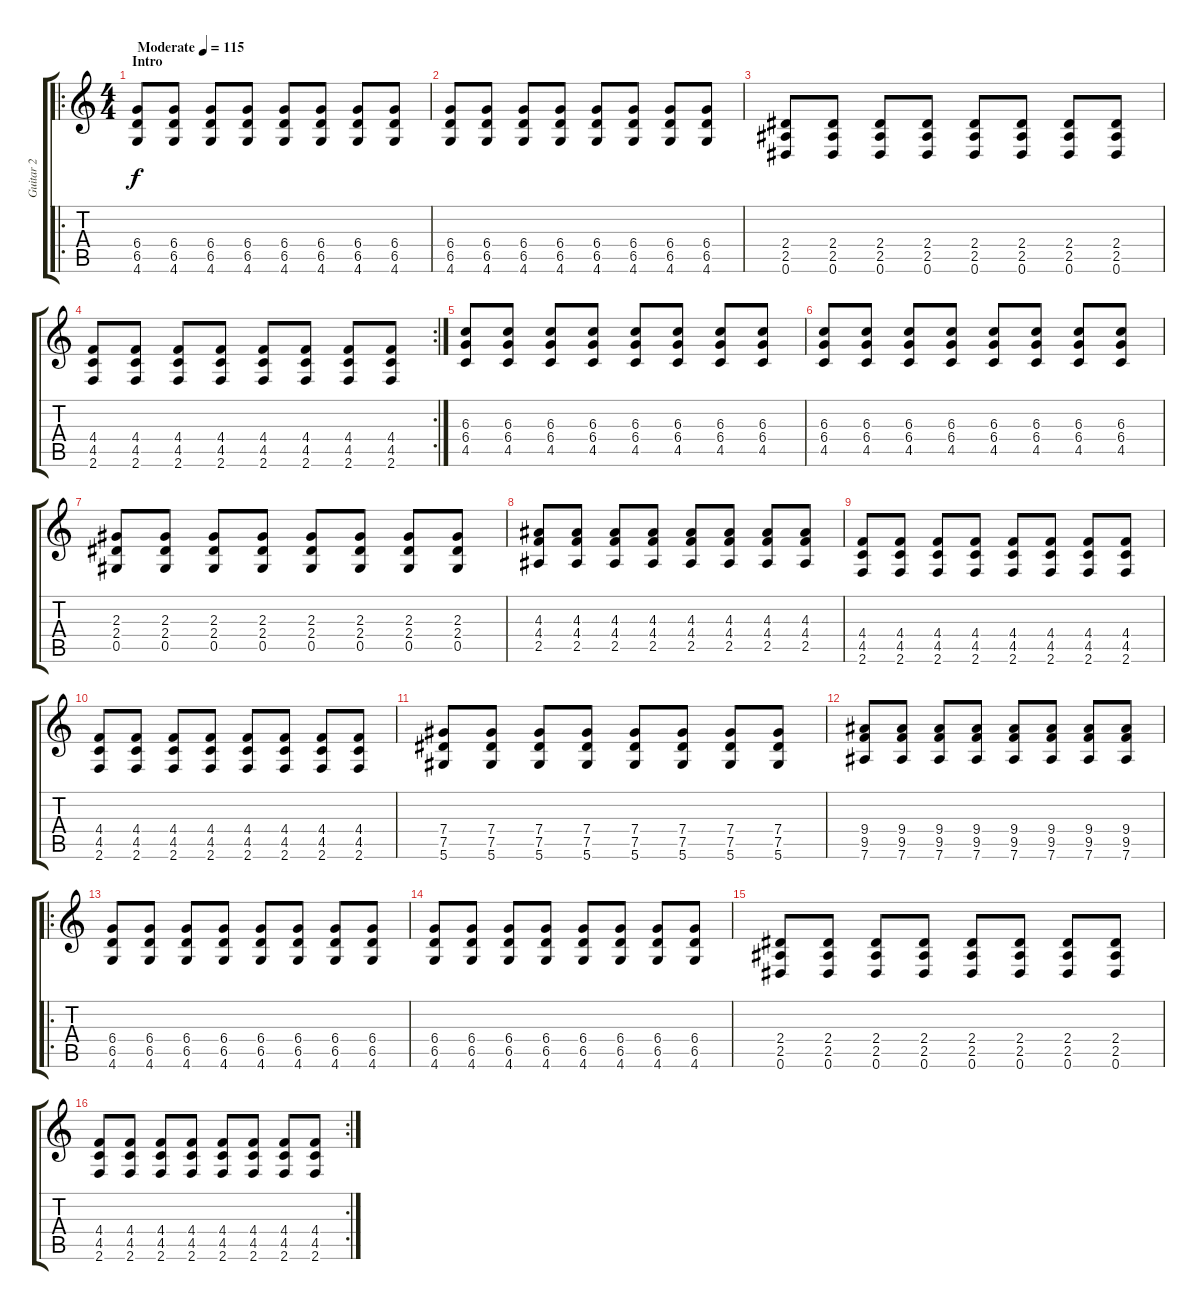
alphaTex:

\track ("Guitar 2" "Guitar 2") {instrument distortionguitar}
\staff {score tabs}
\tuning (Eb4 Bb3 Gb3 Db3 Ab2 Eb2) {hide}
\ro
\ts (4 4)
\section ("" "Intro")
\tempo (115 "Moderate")
\clef g2
\ks c
(6.4 6.5 4.6).8{dy f instrument distortionguitar} (6.4 6.5 4.6).8 (6.4 6.5 4.6).8 (6.4 6.5 4.6).8 (6.4 6.5 4.6).8 (6.4 6.5 4.6).8 (6.4 6.5 4.6).8 (6.4 6.5 4.6).8 |
(6.4 6.5 4.6).8 (6.4 6.5 4.6).8 (6.4 6.5 4.6).8 (6.4 6.5 4.6).8 (6.4 6.5 4.6).8 (6.4 6.5 4.6).8 (6.4 6.5 4.6).8 (6.4 6.5 4.6).8 |
(2.4 2.5 0.6).8 (2.4 2.5 0.6).8 (2.4 2.5 0.6).8 (2.4 2.5 0.6).8 (2.4 2.5 0.6).8 (2.4 2.5 0.6).8 (2.4 2.5 0.6).8 (2.4 2.5 0.6).8 |
\rc 2
(4.4 4.5 2.6).8 (4.4 4.5 2.6).8 (4.4 4.5 2.6).8 (4.4 4.5 2.6).8 (4.4 4.5 2.6).8 (4.4 4.5 2.6).8 (4.4 4.5 2.6).8 (4.4 4.5 2.6).8 |
(6.3 6.4 4.5).8 (6.3 6.4 4.5).8 (6.3 6.4 4.5).8 (6.3 6.4 4.5).8 (6.3 6.4 4.5).8 (6.3 6.4 4.5).8 (6.3 6.4 4.5).8 (6.3 6.4 4.5).8 |
(6.3 6.4 4.5).8 (6.3 6.4 4.5).8 (6.3 6.4 4.5).8 (6.3 6.4 4.5).8 (6.3 6.4 4.5).8 (6.3 6.4 4.5).8 (6.3 6.4 4.5).8 (6.3 6.4 4.5).8 |
(2.3 2.4 0.5).8 (2.3 2.4 0.5).8 (2.3 2.4 0.5).8 (2.3 2.4 0.5).8 (2.3 2.4 0.5).8 (2.3 2.4 0.5).8 (2.3 2.4 0.5).8 (2.3 2.4 0.5).8 |
(4.3 4.4 2.5).8 (4.3 4.4 2.5).8 (4.3 4.4 2.5).8 (4.3 4.4 2.5).8 (4.3 4.4 2.5).8 (4.3 4.4 2.5).8 (4.3 4.4 2.5).8 (4.3 4.4 2.5).8 |
(4.4 4.5 2.6).8 (4.4 4.5 2.6).8 (4.4 4.5 2.6).8 (4.4 4.5 2.6).8 (4.4 4.5 2.6).8 (4.4 4.5 2.6).8 (4.4 4.5 2.6).8 (4.4 4.5 2.6).8 |
(4.4 4.5 2.6).8 (4.4 4.5 2.6).8 (4.4 4.5 2.6).8 (4.4 4.5 2.6).8 (4.4 4.5 2.6).8 (4.4 4.5 2.6).8 (4.4 4.5 2.6).8 (4.4 4.5 2.6).8 |
(7.4 7.5 5.6).8 (7.4 7.5 5.6).8 (7.4 7.5 5.6).8 (7.4 7.5 5.6).8 (7.4 7.5 5.6).8 (7.4 7.5 5.6).8 (7.4 7.5 5.6).8 (7.4 7.5 5.6).8 |
(9.4 9.5 7.6).8 (9.4 9.5 7.6).8 (9.4 9.5 7.6).8 (9.4 9.5 7.6).8 (9.4 9.5 7.6).8 (9.4 9.5 7.6).8 (9.4 9.5 7.6).8 (9.4 9.5 7.6).8 |
\ro
(6.4 6.5 4.6).8 (6.4 6.5 4.6).8 (6.4 6.5 4.6).8 (6.4 6.5 4.6).8 (6.4 6.5 4.6).8 (6.4 6.5 4.6).8 (6.4 6.5 4.6).8 (6.4 6.5 4.6).8 |
(6.4 6.5 4.6).8 (6.4 6.5 4.6).8 (6.4 6.5 4.6).8 (6.4 6.5 4.6).8 (6.4 6.5 4.6).8 (6.4 6.5 4.6).8 (6.4 6.5 4.6).8 (6.4 6.5 4.6).8 |
(2.4 2.5 0.6).8 (2.4 2.5 0.6).8 (2.4 2.5 0.6).8 (2.4 2.5 0.6).8 (2.4 2.5 0.6).8 (2.4 2.5 0.6).8 (2.4 2.5 0.6).8 (2.4 2.5 0.6).8 |
\rc 2
(4.4 4.5 2.6).8 (4.4 4.5 2.6).8 (4.4 4.5 2.6).8 (4.4 4.5 2.6).8 (4.4 4.5 2.6).8 (4.4 4.5 2.6).8 (4.4 4.5 2.6).8 (4.4 4.5 2.6).8
